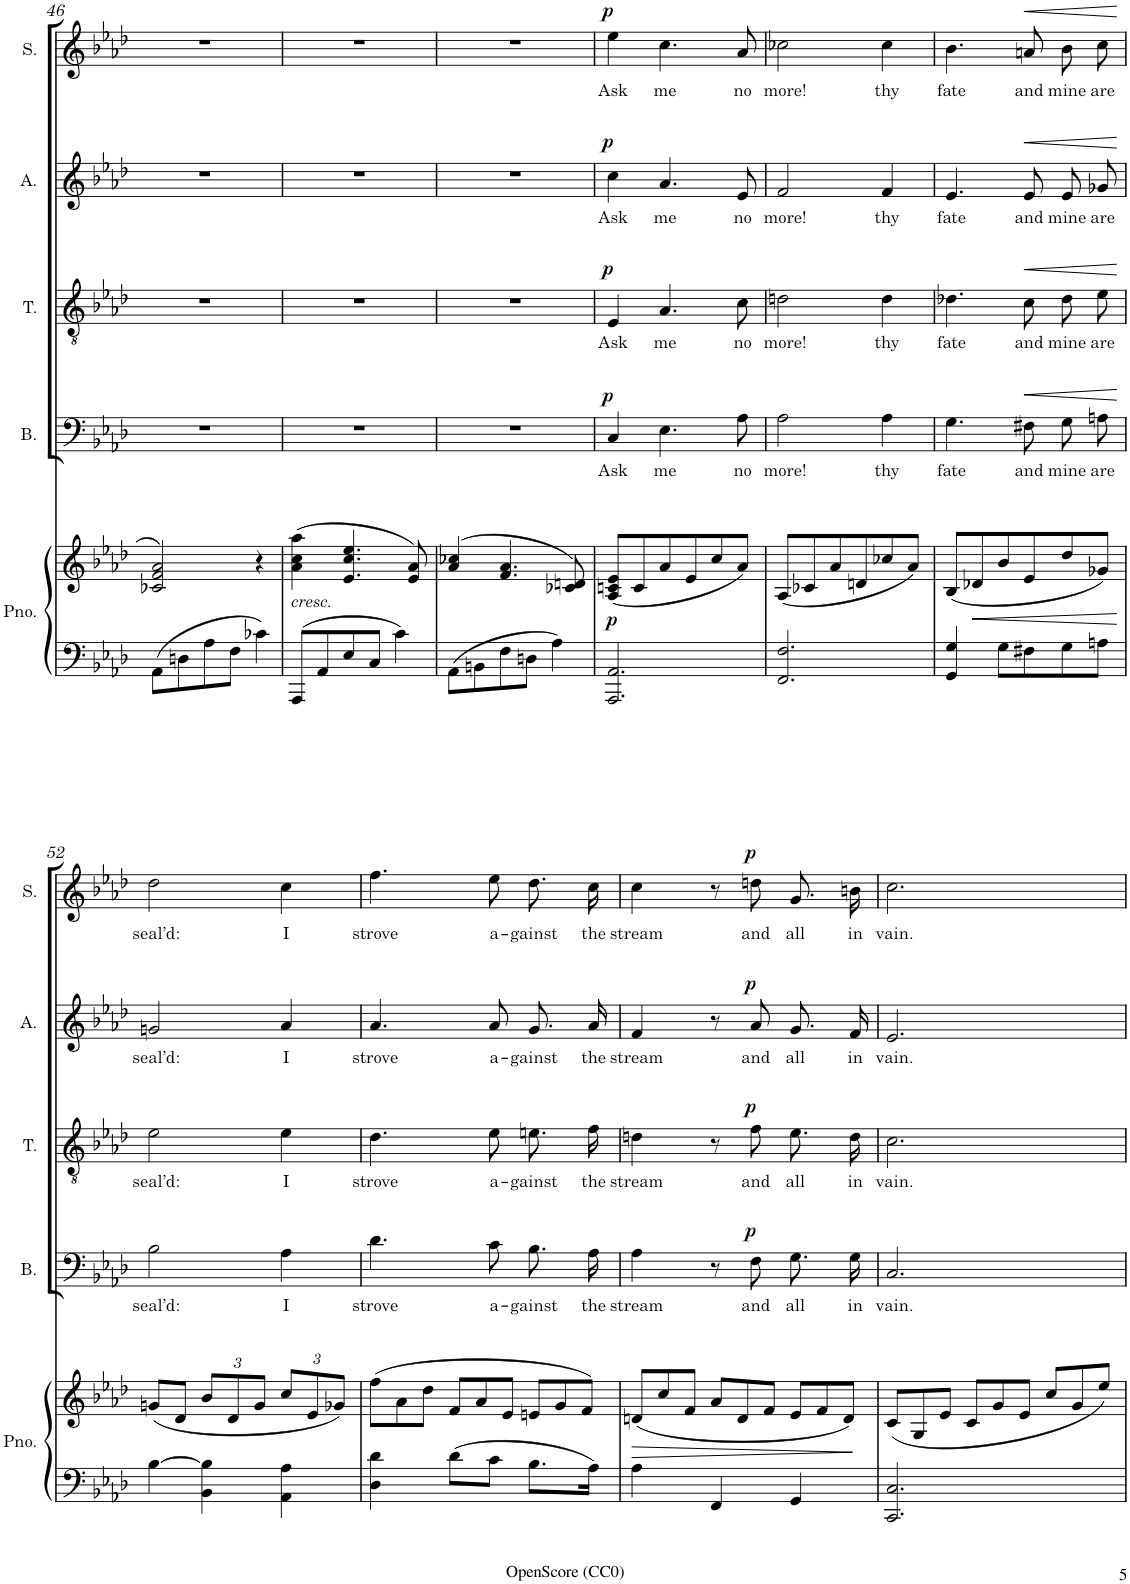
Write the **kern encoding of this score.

**kern	**kern	**dynam	**kern	**text	**dynam	**kern	**text	**dynam	**kern	**text	**dynam	**kern	**text	**dynam
*part5	*part5	*part5	*part4	*part4	*part4	*part3	*part3	*part3	*part2	*part2	*part2	*part1	*part1	*part1
*staff6	*staff5	*staff5/6	*staff4	*staff4	*staff4	*staff3	*staff3	*staff3	*staff2	*staff2	*staff2	*staff1	*staff1	*staff1
*I"Piano	*	*	*I"Bass	*	*	*I"Tenor	*	*	*I"Alto	*	*	*I"Soprano	*	*
*I'Pno.	*	*	*I'B.	*	*	*I'T.	*	*	*I'A.	*	*	*I'S.	*	*
!!LO:PB:g=z
*clefF4	*clefG2	*	*clefF4	*	*	*clefGv2	*	*	*clefG2	*	*	*clefG2	*	*
*k[b-e-a-d-]	*k[b-e-a-d-]	*	*k[b-e-a-d-]	*	*	*k[b-e-a-d-]	*	*	*k[b-e-a-d-]	*	*	*k[b-e-a-d-]	*	*
*M3/4	*M3/4	*	*M3/4	*	*	*M3/4	*	*	*M3/4	*	*	*M3/4	*	*
=46	=46	=46	=46	=46	=46	=46	=46	=46	=46	=46	=46	=46	=46	=46
8AA-\L	2c-X/ 2f/ 2a-/	.	2.r	.	.	2.r	.	.	2.r	.	.	2.r	.	.
8Dn\	.	.	.	.	.	.	.	.	.	.	.	.	.	.
8A-\	.	.	.	.	.	.	.	.	.	.	.	.	.	.
8F\J	.	.	.	.	.	.	.	.	.	.	.	.	.	.
4c-X\	4r	.	.	.	.	.	.	.	.	.	.	.	.	.
=47	=47	=47	=47	=47	=47	=47	=47	=47	=47	=47	=47	=47	=47	=47
!	!LO:TX:b:i:t=cresc.	!	!	!	!	!	!	!	!	!	!	!	!	!
8AAA-/L	(4a-\ 4cc\ 4aa-\	.	2.r	.	.	2.r	.	.	2.r	.	.	2.r	.	.
8AA-/	.	.	.	.	.	.	.	.	.	.	.	.	.	.
8E-/	4.e-/ 4.cc/ 4.ee-/	.	.	.	.	.	.	.	.	.	.	.	.	.
8C/J	.	.	.	.	.	.	.	.	.	.	.	.	.	.
4c\	.	.	.	.	.	.	.	.	.	.	.	.	.	.
.	8e-/ 8a-/)	.	.	.	.	.	.	.	.	.	.	.	.	.
=48	=48	=48	=48	=48	=48	=48	=48	=48	=48	=48	=48	=48	=48	=48
8AA-\L	(>4a-/ 4cc-X/	.	2.r	.	.	2.r	.	.	2.r	.	.	2.r	.	.
8BBn\	.	.	.	.	.	.	.	.	.	.	.	.	.	.
8F\	4.f/ 4.a-/	.	.	.	.	.	.	.	.	.	.	.	.	.
8Dn\J	.	.	.	.	.	.	.	.	.	.	.	.	.	.
4A-\	.	.	.	.	.	.	.	.	.	.	.	.	.	.
.	8c-X/ 8dn/)	.	.	.	.	.	.	.	.	.	.	.	.	.
=49	=49	=49	=49	=49	=49	=49	=49	=49	=49	=49	=49	=49	=49	=49
!	!	!LO:DY:b	!	!LO:LY:b	!LO:DY:a	!	!LO:LY:b	!LO:DY:a	!	!LO:LY:b	!LO:DY:a	!	!LO:LY:b	!LO:DY:a
2.AAA-/ 2.AA-/	(8A-/ 8cn/ 8e-/L	p	4C/	Ask	p	4E-/	Ask	p	4cc\	Ask	p	4ee-\	Ask	p
.	8c/	.	.	.	.	.	.	.	.	.	.	.	.	.
!	!	!	!	!LO:LY:b	!	!	!LO:LY:b	!	!	!LO:LY:b	!	!	!LO:LY:b	!
.	8a-/	.	4.E-\	me	.	4.A-/	me	.	4.a-/	me	.	4.cc\	me	.
.	8e-/	.	.	.	.	.	.	.	.	.	.	.	.	.
.	8cc/	.	.	.	.	.	.	.	.	.	.	.	.	.
!	!	!	!	!LO:LY:b	!	!	!LO:LY:b	!	!	!LO:LY:b	!	!	!LO:LY:b	!
.	8a-/J)	.	8A-\	no	.	8c\	no	.	8e-/	no	.	8a-/	no	.
=50	=50	=50	=50	=50	=50	=50	=50	=50	=50	=50	=50	=50	=50	=50
!	!	!	!	!LO:LY:b	!	!	!LO:LY:b	!	!	!LO:LY:b	!	!	!LO:LY:b	!
2.FF/ 2.F/	(8A-/L	.	2A-\	more!	.	2dn\	more!	.	2f/	more!	.	2cc-X\	more!	.
.	8c-X/	.	.	.	.	.	.	.	.	.	.	.	.	.
.	8a-/	.	.	.	.	.	.	.	.	.	.	.	.	.
.	8dn/	.	.	.	.	.	.	.	.	.	.	.	.	.
!	!	!	!	!LO:LY:b	!	!	!LO:LY:b	!	!	!LO:LY:b	!	!	!LO:LY:b	!
.	8cc-X/	.	4A-\	thy	.	4d\	thy	.	4f/	thy	.	4cc-\	thy	.
.	8a-/J)	.	.	.	.	.	.	.	.	.	.	.	.	.
=51	=51	=51	=51	=51	=51	=51	=51	=51	=51	=51	=51	=51	=51	=51
!	!	!	!	!LO:LY:b	!	!	!LO:LY:b	!	!	!LO:LY:b	!	!	!LO:LY:b	!
4GG/ 4G/	(8B-/L	.	4.G\	fate	.	4.d-X\	fate	.	4.e-/	fate	.	4.b-\	fate	.
!	!	!LO:HP:b	!	!	!	!	!	!	!	!	!	!	!	!
.	8d-X/	<	.	.	.	.	.	.	.	.	.	.	.	.
8G\L	8b-/	.	.	.	.	.	.	.	.	.	.	.	.	.
!	!	!	!	!LO:LY:b	!LO:HP:b	!	!LO:LY:b	!LO:HP:b	!	!LO:LY:b	!LO:HP:b	!	!LO:LY:b	!LO:HP:b
8F#X\	8e-/	.	8F#X\	and	<	8c\	and	<	8e-/	and	<	8an/	and	<
!	!	!	!	!LO:LY:b	!	!	!LO:LY:b	!	!	!LO:LY:b	!	!	!LO:LY:b	!
8G\	8dd-/	.	8G\L	mine	.	8d-\L	mine	.	8e-/L	mine	.	8b-\L	mine	.
!	!	!	!	!LO:LY:b	!	!	!LO:LY:b	!	!	!LO:LY:b	!	!	!LO:LY:b	!
8An\J	8g-X/J)	.	8An\J	are	.	8e-\J	are	.	8g-X/J	are	.	8cc\J	are	.
.	.	[	.	.	[	.	.	[	.	.	[	.	.	[
!!LO:LB:g=z
=52	=52	=52	=52	=52	=52	=52	=52	=52	=52	=52	=52	=52	=52	=52
!	!	!	!	!LO:LY:b	!	!	!LO:LY:b	!	!	!LO:LY:b	!	!	!LO:LY:b	!
[4B-\	(8gn/L	.	2B-\	seal’d:	.	2e-\	seal’d:	.	2gn/	seal’d:	.	2dd-\	seal’d:	.
.	8d-/J	.	.	.	.	.	.	.	.	.	.	.	.	.
*	*Xbrackettup	*	*	*	*	*	*	*	*	*	*	*	*	*
4BB-\ 4B-\]	12b-/L	.	.	.	.	.	.	.	.	.	.	.	.	.
.	12d-/	.	.	.	.	.	.	.	.	.	.	.	.	.
.	12g/J	.	.	.	.	.	.	.	.	.	.	.	.	.
!	!	!	!	!LO:LY:b	!	!	!LO:LY:b	!	!	!LO:LY:b	!	!	!LO:LY:b	!
4AA-\ 4A-\	12cc/L	.	4A-\	I	.	4e-\	I	.	4a-/	I	.	4cc\	I	.
.	12e-/	.	.	.	.	.	.	.	.	.	.	.	.	.
.	12g-X/J)	.	.	.	.	.	.	.	.	.	.	.	.	.
=53	=53	=53	=53	=53	=53	=53	=53	=53	=53	=53	=53	=53	=53	=53
!	!	!	!	!LO:LY:b	!	!	!LO:LY:b	!	!	!LO:LY:b	!	!	!LO:LY:b	!
4D-\ 4d-\	(12ff\L	.	4.d-\	strove	.	4.d-\	strove	.	4.a-/	strove	.	4.ff\	strove	.
.	12a-\	.	.	.	.	.	.	.	.	.	.	.	.	.
.	12dd-\J	.	.	.	.	.	.	.	.	.	.	.	.	.
8d-\L	12f/L	.	.	.	.	.	.	.	.	.	.	.	.	.
.	12a-/	.	.	.	.	.	.	.	.	.	.	.	.	.
!	!	!	!	!LO:LY:b	!	!	!LO:LY:b	!	!	!LO:LY:b	!	!	!LO:LY:b	!
8c\J	.	.	8c\	a-	.	8e-\	a-	.	8a-/	a-	.	8ee-\	a-	.
.	12e-/J	.	.	.	.	.	.	.	.	.	.	.	.	.
!	!	!	!	!LO:LY:b	!	!	!LO:LY:b	!	!	!LO:LY:b	!	!	!LO:LY:b	!
8.B-\L	12en/L	.	8.B-\L	-gainst	.	8.en\L	-gainst	.	8.g/L	-gainst	.	8.dd-\L	-gainst	.
.	12g/	.	.	.	.	.	.	.	.	.	.	.	.	.
.	12f/J)	.	.	.	.	.	.	.	.	.	.	.	.	.
!	!	!	!	!LO:LY:b	!	!	!LO:LY:b	!	!	!LO:LY:b	!	!	!LO:LY:b	!
16A-\Jk	.	.	16A-\Jk	the	.	16f\Jk	the	.	16a-/Jk	the	.	16cc\Jk	the	.
=54	=54	=54	=54	=54	=54	=54	=54	=54	=54	=54	=54	=54	=54	=54
!	!	!LO:HP:b	!	!LO:LY:b	!	!	!LO:LY:b	!	!	!LO:LY:b	!	!	!LO:LY:b	!
4A-\	(12dn/L	>	4A-\	stream	.	4dn\	stream	.	4f/	stream	.	4cc\	stream	.
.	12cc/	.	.	.	.	.	.	.	.	.	.	.	.	.
.	12f/J	.	.	.	.	.	.	.	.	.	.	.	.	.
4FF/	12a-/L	.	8r	.	.	8r	.	.	8r	.	.	8r	.	.
.	12d/	.	.	.	.	.	.	.	.	.	.	.	.	.
!	!	!	!	!LO:LY:b	!LO:DY:a	!	!LO:LY:b	!LO:DY:a	!	!LO:LY:b	!LO:DY:a	!	!LO:LY:b	!LO:DY:a
.	.	.	8F\	and	p	8f\	and	p	8a-/	and	p	8ddn\	and	p
.	12f/J	.	.	.	.	.	.	.	.	.	.	.	.	.
!	!	!	!	!LO:LY:b	!	!	!LO:LY:b	!	!	!LO:LY:b	!	!	!LO:LY:b	!
4GG/	12e-/L	.	8.G\L	all	.	8.e-\L	all	.	8.g/L	all	.	8.g/L	all	.
.	12f/	.	.	.	.	.	.	.	.	.	.	.	.	.
.	12d/J)	.	.	.	.	.	.	.	.	.	.	.	.	.
!	!	!	!	!LO:LY:b	!	!	!LO:LY:b	!	!	!LO:LY:b	!	!	!LO:LY:b	!
.	.	.	16G\Jk	in	.	16d\Jk	in	.	16f/Jk	in	.	16bn/Jk	in	.
.	.	]	.	.	.	.	.	.	.	.	.	.	.	.
=55	=55	=55	=55	=55	=55	=55	=55	=55	=55	=55	=55	=55	=55	=55
!	!	!	!	!LO:LY:b	!	!	!LO:LY:b	!	!	!LO:LY:b	!	!	!LO:LY:b	!
2.CC/ 2.C/	(12c/L	.	2.C/	vain.	.	2.c\	vain.	.	2.e-/	vain.	.	2.cc\	vain.	.
.	12G/	.	.	.	.	.	.	.	.	.	.	.	.	.
.	12e-/J	.	.	.	.	.	.	.	.	.	.	.	.	.
.	12c/L	.	.	.	.	.	.	.	.	.	.	.	.	.
.	12g/	.	.	.	.	.	.	.	.	.	.	.	.	.
.	12e-/J	.	.	.	.	.	.	.	.	.	.	.	.	.
.	12cc/L	.	.	.	.	.	.	.	.	.	.	.	.	.
.	12g/	.	.	.	.	.	.	.	.	.	.	.	.	.
.	12ee-/J)	.	.	.	.	.	.	.	.	.	.	.	.	.
=	=	=	=	=	=	=	=	=	=	=	=	=	=	=
*-	*-	*-	*-	*-	*-	*-	*-	*-	*-	*-	*-	*-	*-	*-
